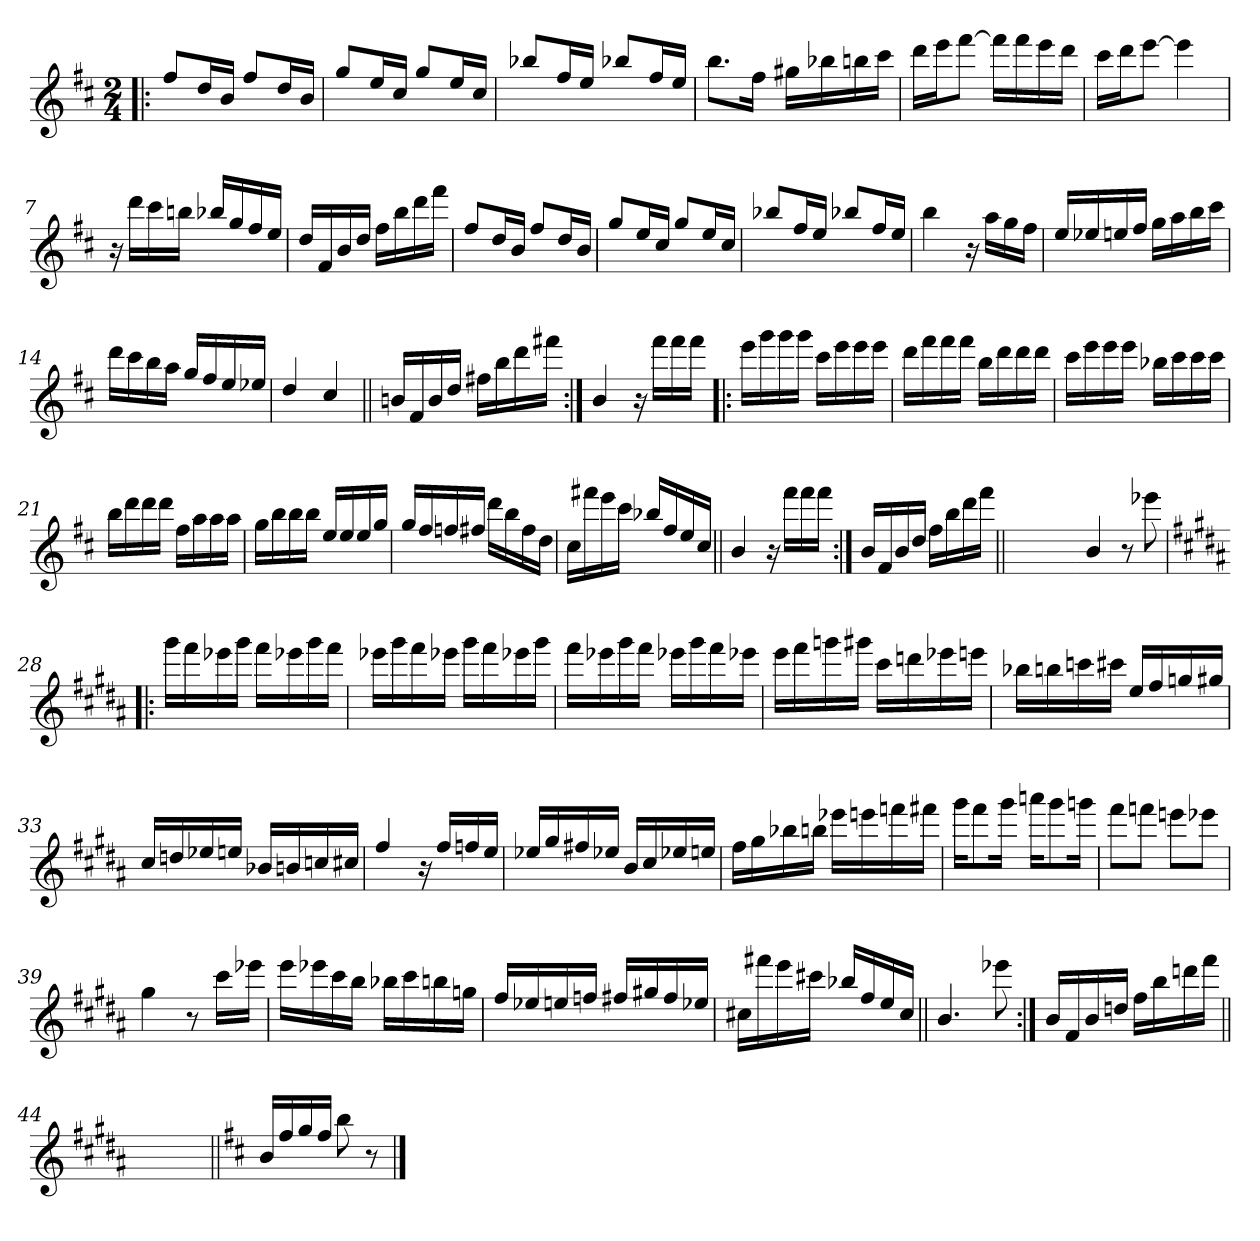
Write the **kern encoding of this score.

**kern
*part1
*staff1
*clefG2
*k[f#c#]
*D:
*M2/4
=1!|:
8ff#/L
16dd/L
16b/JJ
8ff#/L
16dd/L
16b/JJ
=2
8gg/L
16ee/L
16cc#/JJ
8gg/L
16ee/L
16cc#/JJ
=3
8bb-X/L
16ff#/L
16ee/JJ
8bb-X/L
16ff#/L
16ee/JJ
=4
8.bb\L
16ff#\Jk
16gg#X\LL
16bb-X\
16bbn\
16ccc#\JJ
!!LO:LB:g=z
=5
16ddd\LL
16eee\J
[8fff#\J
16fff#\LL]
16fff#\
16eee\
16ddd\JJ
=6
16ccc#\LL
16ddd\J
[8eee\J
4eee\]
=7
16r
16ddd\LL
16ccc#\
16bbn\JJ
16bb-X/LL
16gg/
16ff#/
16ee/JJ
=8
16dd/LL
16f#/
16b/
16dd/JJ
16ff#\LL
16bb\
16ddd\
16fff#\JJ
!!LO:LB:g=z
=9
8ff#/L
16dd/L
16b/JJ
8ff#/L
16dd/L
16b/JJ
=10
8gg/L
16ee/L
16cc#/JJ
8gg/L
16ee/L
16cc#/JJ
=11
8bb-X/L
16ff#/L
16ee/JJ
8bb-X/L
16ff#/L
16ee/JJ
=12
4bb\
16r
16aa\LL
16gg\
16ff#\JJ
!!LO:LB:g=z
=13
16ee/LL
16ee-X/
16een/
16ff#/JJ
16gg\LL
16aa\
16bb\
16ccc#\JJ
=14
16ddd\LL
16ccc#\
16bb\
16aa\JJ
16gg/LL
16ff#/
16ee/
16ee-X/JJ
=15
4dd/
4cc#/
=16||
16bn/LL
16f#/
16b/
16dd/JJ
16ff#X\LL
16bb\
16ddd\
16fff#X\JJ
!!LO:LB:g=z
=17:|!
4b/
16r
16fff#\LL
16fff#\
16fff#\JJ
=18!|:
16eee\LL
16ggg\
16ggg\
16ggg\JJ
16ccc#\LL
16eee\
16eee\
16eee\JJ
=19
16ddd\LL
16fff#\
16fff#\
16fff#\JJ
16bb\LL
16ddd\
16ddd\
16ddd\JJ
=20
16ccc#\LL
16eee\
16eee\
16eee\JJ
16bb-X\LL
16ccc#\
16ccc#\
16ccc#\JJ
!!LO:LB:g=z
=21
16bb\LL
16ddd\
16ddd\
16ddd\JJ
16ff#\LL
16aa\
16aa\
16aa\JJ
=22
16gg\LL
16bb\
16bb\
16bb\JJ
16ee/LL
16ee/
16ee/
16gg/JJ
=23
16gg/LL
16ff#/
16ffn/
16ff#X/JJ
16ddd\LL
16bb\
16ff#\
16dd\JJ
=24
16cc#\LL
16fff#X\
16eee\
16ccc#\JJ
16bb-X/LL
16ff#/
16ee/
16cc#/JJ
!!LO:LB:g=z
=25||
4b/
16r
16fff#\LL
16fff#\
16fff#\JJ
=26:|!
16b/LL
16f#/
16b/
16dd/JJ
16ff#\LL
16bb\
16ddd\
16fff#\JJ
=26X261||
2ryy
!!LO:LB:g=z
=27-
4b/
8r
8eee-X\
=28!|:
*k[f#c#g#d#a#]
*B:
16ggg#\LL
16fff#\
16eee-X\
16ggg#\JJ
16fff#\LL
16eee-X\
16ggg#\
16fff#\JJ
=29
16eee-X\LL
16ggg#\
16fff#\
16eee-X\JJ
16ggg#\LL
16fff#\
16eee-X\
16ggg#\JJ
=30
16fff#\LL
16eee-X\
16ggg#\
16fff#\JJ
16eee-X\LL
16ggg#\
16fff#\
16eee-X\JJ
!!LO:LB:g=z
=31
16eee\LL
16fff#\
16gggn\
16ggg#X\JJ
16ccc#\LL
16dddn\
16eee-X\
16eeen\JJ
=32
16bb-X\LL
16bbn\
16cccn\
16ccc#X\JJ
16ee/LL
16ff#/
16ggn/
16gg#X/JJ
=33
16cc#/LL
16ddn/
16ee-X/
16een/JJ
16b-X/LL
16bn/
16ccn/
16cc#X/JJ
=34
4ff#/
16r
16ff#/LL
16ffn/
16ee/JJ
!!LO:PB:g=z
=35
16ee-X/LL
16gg#/
16ff#X/
16ee-X/JJ
16b/LL
16cc#/
16ee-X/
16een/JJ
=36
16ff#\LL
16gg#\
16bb-X\
16bbn\JJ
16eee-X\LL
16eeen\
16fffn\
16fff#X\JJ
=37
16ggg#\KL
8fff#\
16ggg#\Jk
16aaan\KL
8ggg#\
16gggn\Jk
=38
8fff#\L
8fffn\J
8eeen\L
8eee-X\J
!!LO:LB:g=z
=39
4gg#\
8r
16ccc#\LL
16eee-X\JJ
=40
16eee\LL
16eee-X\
16ccc#\
16bb\JJ
16bb-X\LL
16ccc#\
16bbn\
16ggn\JJ
=41
16ff#/LL
16ee-X/
16een/
16ffn/JJ
16ff#X/LL
16gg#X/
16ff#/
16ee-X/JJ
=42
16cc#X\LL
16fff#X\
16eee\
16ccc#X\JJ
16bb-X/LL
16ff#/
16ee/
16cc#/JJ
!!LO:LB:g=z
=43||
4.b/
8eee-X\
=44:|!
16b/LL
16f#/
16b/
16ddn/JJ
16ff#\LL
16bb\
16dddn\
16fff#\JJ
=44X442||
2ryy
=45||
*k[f#c#]
*D:
16b/LL
16ff#/
16gg/
16ff#/JJ
8bb\
8r
==
*-
